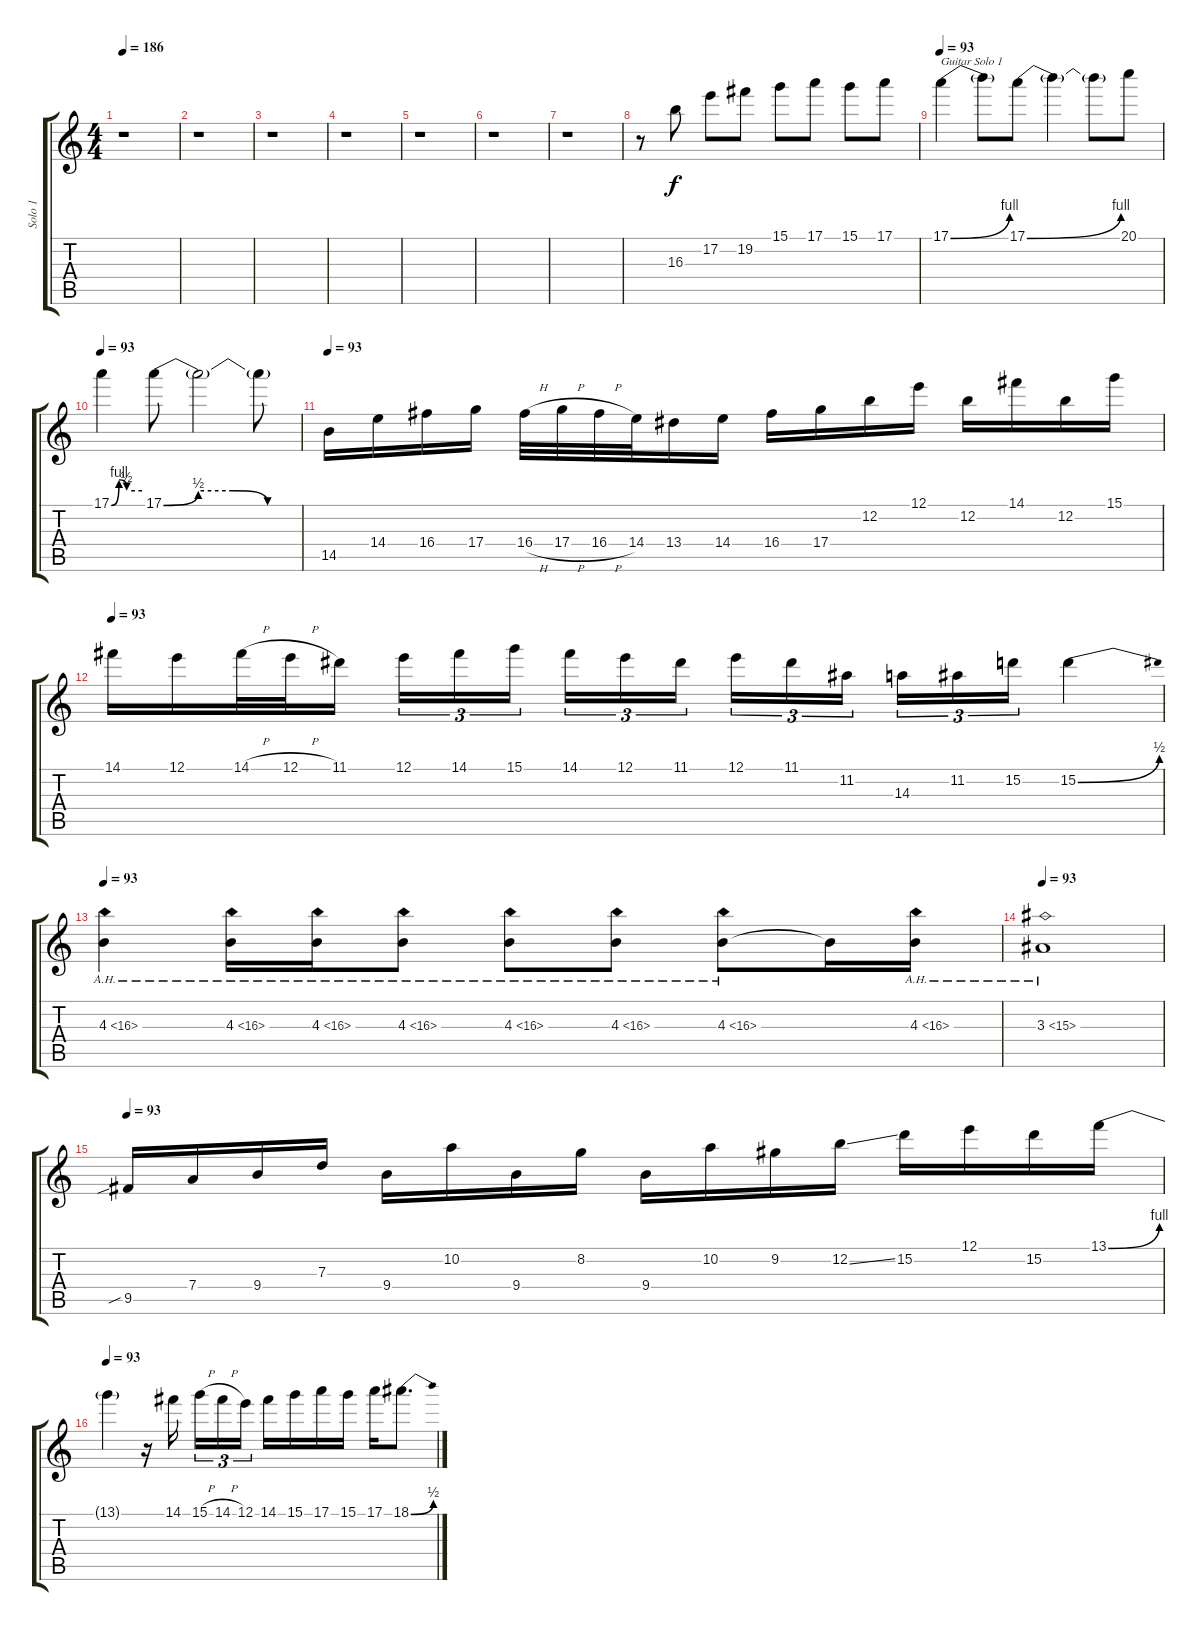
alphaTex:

\track ("Solo 1" "Solo 1") {instrument distortionguitar}
\staff {score tabs}
\tuning (E4 B3 G3 D3 A2 E2) {hide}
\ts (4 4)
\tempo 186
\clef g2
\ks c
r.1{dy f} |
r.1 |
r.1 |
r.1 |
r.1 |
r.1 |
r.1 |
r.8 16.3.8 17.2.8 19.2.8 15.1.8 17.1.8 15.1.8 17.1.8 |
\tempo 93
17.1{be (bend 0 0 60 4)}.4{txt "Guitar Solo 1"} 17.1{t}.8 17.1{be (bend 0 0 60 4)}.8 17.1{t}.4 17.1{t}.8 20.1.8 |
\tempo 93
17.1{be (custom 0 0 15 4 30 2 60 2)}.4 17.1{be (custom 0 0 15 2 30 2 45 0 60 0)}.8 17.1{t}.2 17.1{t}.8 |
\tempo 93
14.5.16 14.4.16 16.4.16 17.4.16 16.4{h}.32 17.4{h}.32 16.4{h}.32 14.4.32 13.4.16 14.4.16 16.4.16 17.4.16 12.2.16 12.1.16 12.2.16 14.1.16 12.2.16 15.1.16 |
\tempo 93
14.1.16 12.1.16 14.1{h}.32 12.1{h}.32 11.1.16 12.1.16{tu (3 2)} 14.1.16{tu (3 2)} 15.1.16{tu (3 2) beam splitsecondary} 14.1.16{tu (3 2)} 12.1.16{tu (3 2)} 11.1.16{tu (3 2)} 12.1.16{tu (3 2)} 11.1.16{tu (3 2)} 11.2.16{tu (3 2) beam splitsecondary} 14.3.16{tu (3 2)} 11.2.16{tu (3 2)} 15.2.16{tu (3 2)} 15.2{be (bend 0 0 60 2)}.4 |
\tempo 93
4.3{ah 12}.4 4.3{ah 12}.16 4.3{ah 12}.16 4.3{ah 12}.8 4.3{ah 12}.8 4.3{ah 12}.8 4.3{ah 12}.8 4.3{t}.16 4.3{ah 12}.16 |
\tempo 93
3.3{ah 12}.1 |
\tempo 93
9.5{sib}.16 7.4.16 9.4.16 7.3.16 9.4.16 10.2.16 9.4.16 8.2.16 9.4.16 10.2.16 9.2.16 12.2{ss}.16 15.2.16 12.1.16 15.2.16 13.1{be (bend 0 0 60 4)}.16 |
\tempo 93
13.1{t}.4 r.16 14.1.16{beam splitsecondary} 15.1{h}.16{tu (3 2)} 14.1{h}.16{tu (3 2)} 12.1.16{tu (3 2)} 14.1.16 15.1.16 17.1.16 15.1.16 17.1.16 18.1{be (bend 0 0 60 2)}.8{d}
